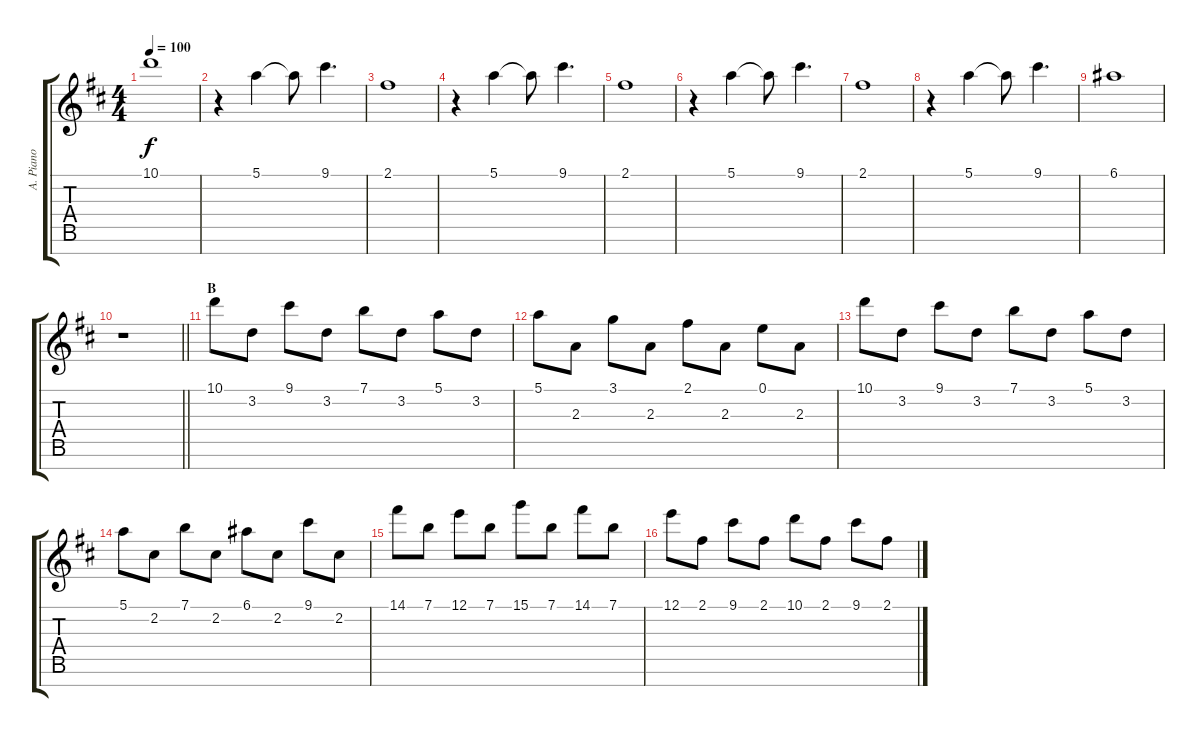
\track ("A. Piano" "A. Piano") {instrument acousticgrandpiano}
\staff {score tabs}
\tuning (E5 B4 G4 D4 A3 E3 B2) {hide}
\ts (4 4)
\tempo 100
\clef g2
\ks d
10.1.1{dy f} |
r.4 5.1.4 5.1{t}.8 9.1.4{d} |
2.1.1 |
r.4 5.1.4 5.1{t}.8 9.1.4{d} |
2.1.1 |
r.4 5.1.4 5.1{t}.8 9.1.4{d} |
2.1.1 |
r.4 5.1.4 5.1{t}.8 9.1.4{d} |
6.1.1 |
\barLineRight lightlight
r.1 |
\section ("" "B")
10.1.8 3.2.8 9.1.8 3.2.8 7.1.8 3.2.8 5.1.8 3.2.8 |
5.1.8 2.3.8 3.1.8 2.3.8 2.1.8 2.3.8 0.1.8 2.3.8 |
10.1.8 3.2.8 9.1.8 3.2.8 7.1.8 3.2.8 5.1.8 3.2.8 |
5.1.8 2.2.8 7.1.8 2.2.8 6.1.8 2.2.8 9.1.8 2.2.8 |
14.1.8 7.1.8 12.1.8 7.1.8 15.1.8 7.1.8 14.1.8 7.1.8 |
12.1.8 2.1.8 9.1.8 2.1.8 10.1.8 2.1.8 9.1.8 2.1.8
